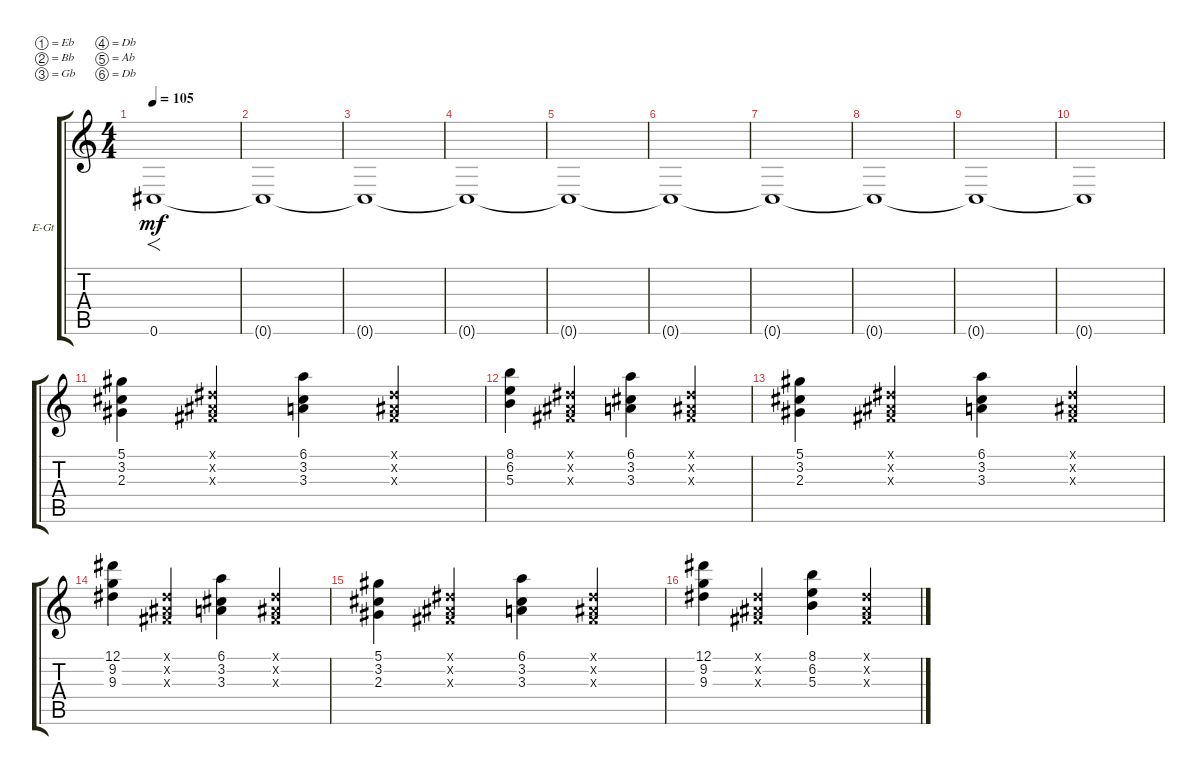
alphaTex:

\defaultSystemsLayout 4
\bracketExtendMode groupsimilarinstruments
\firstSystemTrackNameOrientation horizontal
\otherSystemsTrackNameOrientation horizontal
\track ("Electric Guitar" "E-Gt") {instrument overdrivenguitar}
\staff {score tabs}
\tuning (Eb4 Bb3 Gb3 Db3 Ab2 Db2)
\ts (4 4)
\tempo 105
\clef g2
\ks c
0.6.1{f dy mf instrument overdrivenguitar} |
0.6{t}.1 |
0.6{t}.1 |
0.6{t}.1 |
0.6{t}.1 |
0.6{t}.1 |
0.6{t}.1 |
0.6{t}.1 |
0.6{t}.1 |
0.6{t}.1 |
(2.3 3.2 5.1).4 (0.1{x} 0.2{x} 0.3{x}).4 (6.1 3.2 3.3).4 (0.3{x} 0.2{x} 0.1{x}).4 |
(5.3 6.2 8.1).4 (0.3{x} 0.2{x} 0.1{x}).4 (6.1 3.2 3.3).4 (0.1{x} 0.2{x} 0.3{x}).4 |
(2.3 3.2 5.1).4 (0.1{x} 0.2{x} 0.3{x}).4 (6.1 3.2 3.3).4 (0.3{x} 0.2{x} 0.1{x}).4 |
(9.3 9.2 12.1).4 (0.3{x} 0.2{x} 0.1{x}).4 (6.1 3.2 3.3).4 (0.1{x} 0.2{x} 0.3{x}).4 |
(2.3 3.2 5.1).4 (0.1{x} 0.2{x} 0.3{x}).4 (6.1 3.2 3.3).4 (0.3{x} 0.2{x} 0.1{x}).4 |
(9.3 9.2 12.1).4 (0.3{x} 0.2{x} 0.1{x}).4 (8.1 6.2 5.3).4 (0.1{x} 0.2{x} 0.3{x}).4
